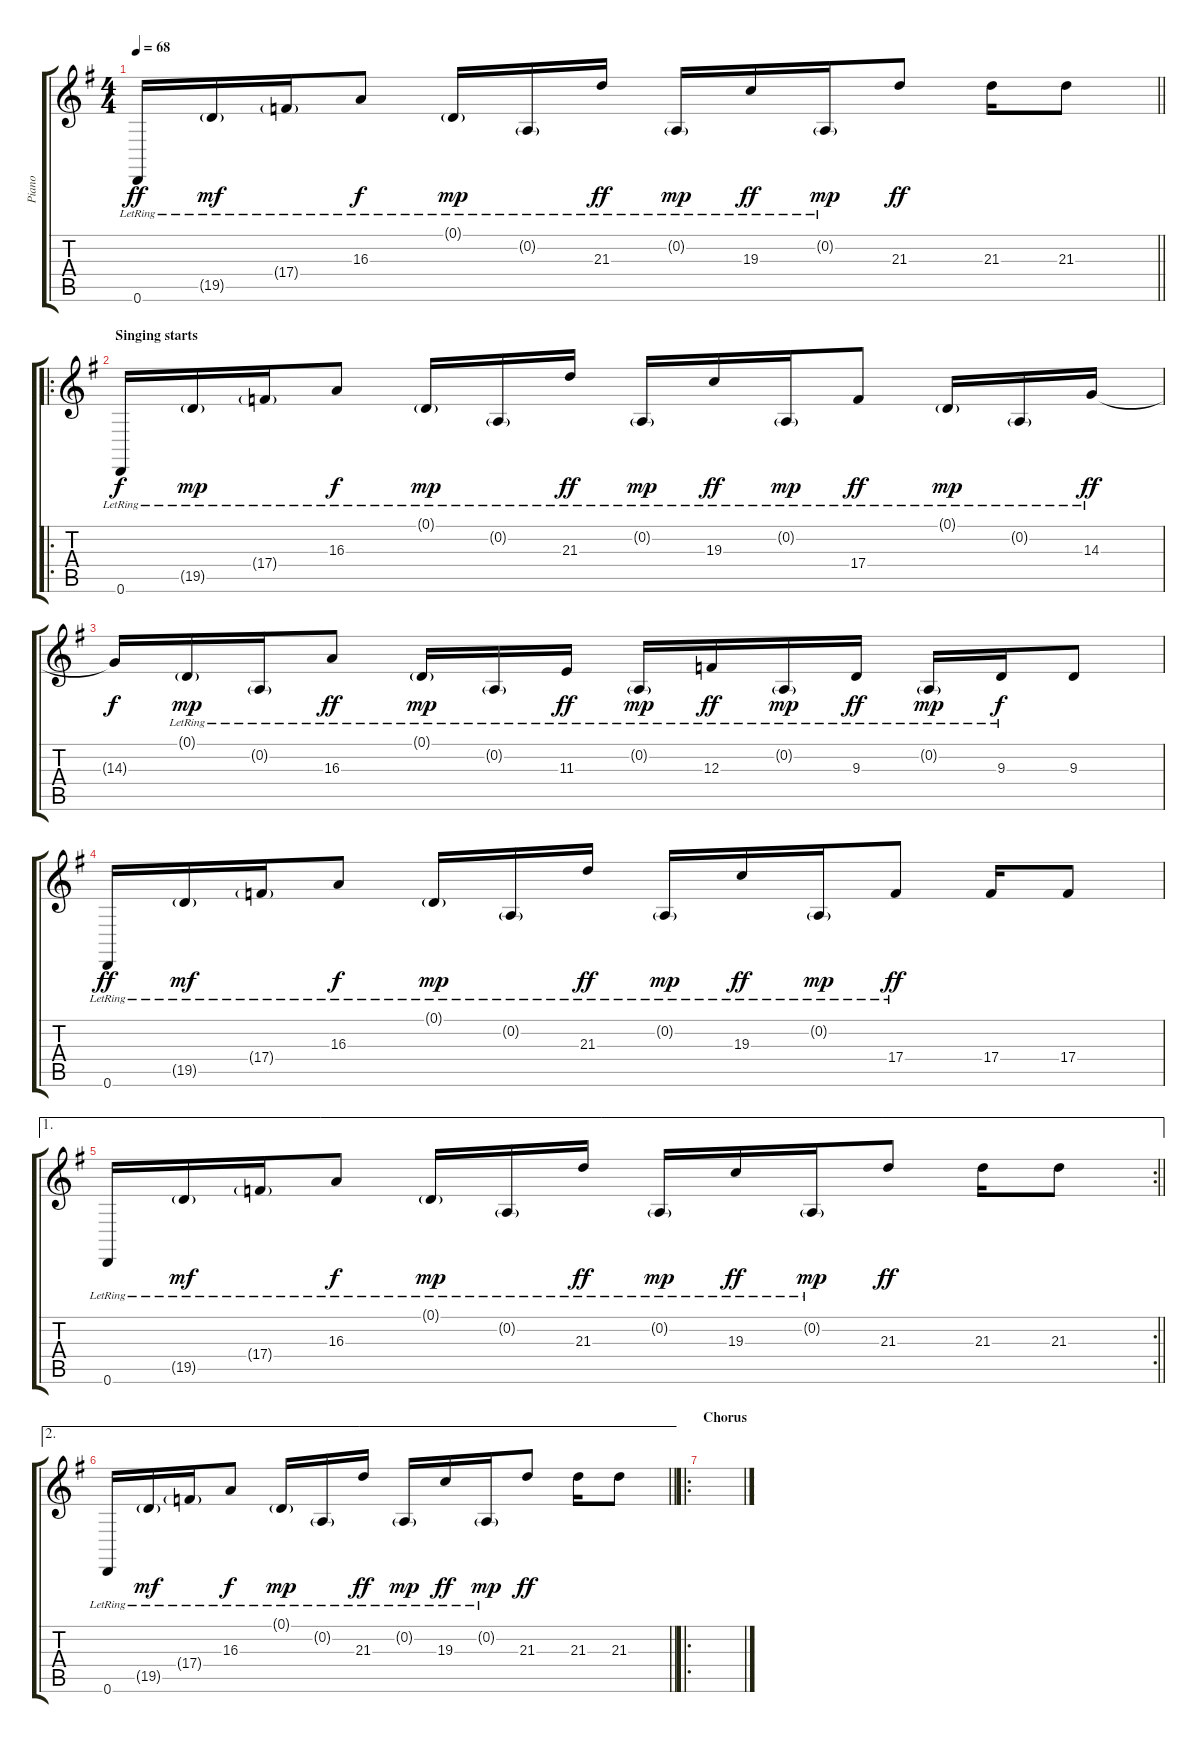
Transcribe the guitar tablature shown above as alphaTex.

\track ("Piano" "Piano") {instrument acousticgrandpiano}
\staff {score tabs}
\tuning (D4 A3 F3 C3 G2 D2) {hide}
\ts (4 4)
\tempo 68
\clef g2
\barLineRight lightlight
\ks eminor
0.6{lr}.16{dy ff} 19.5{g lr}.16{dy mf} 17.4{g lr}.16 16.3{lr}.8{dy f} 0.1{g lr}.16{dy mp} 0.2{g lr}.16 21.3{lr}.16{dy ff} 0.2{g lr}.16{dy mp} 19.3{lr}.16{dy ff} 0.2{g lr}.16{dy mp} 21.3.8{dy ff} 21.3.16 21.3.8 |
\ro
\section ("" "Singing starts")
0.6{lr}.16{dy f} 19.5{g lr}.16{dy mp} 17.4{g lr}.16 16.3{lr}.8{dy f} 0.1{g lr}.16{dy mp} 0.2{g lr}.16 21.3{lr}.16{dy ff} 0.2{g lr}.16{dy mp} 19.3{lr}.16{dy ff} 0.2{g lr}.16{dy mp} 17.4{lr}.8{dy ff} 0.1{g lr}.16{dy mp} 0.2{g lr}.16 14.3{lr}.16{dy ff} |
14.3{t}.16{dy f} 0.1{g lr}.16{dy mp} 0.2{g lr}.16 16.3{lr}.8{dy ff} 0.1{g lr}.16{dy mp} 0.2{g lr}.16 11.3{lr}.16{dy ff} 0.2{g lr}.16{dy mp} 12.3{lr}.16{dy ff} 0.2{g lr}.16{dy mp} 9.3{lr}.16{dy ff} 0.2{g lr}.16{dy mp} 9.3{lr}.16{dy f} 9.3.8 |
0.6{lr}.16{dy ff} 19.5{g lr}.16{dy mf} 17.4{g lr}.16 16.3{lr}.8{dy f} 0.1{g lr}.16{dy mp} 0.2{g lr}.16 21.3{lr}.16{dy ff} 0.2{g lr}.16{dy mp} 19.3{lr}.16{dy ff} 0.2{g lr}.16{dy mp} 17.4{lr}.8{dy ff} 17.4.16 17.4.8 |
\ae 1
\rc 2
\barLineRight lightlight
0.6{lr}.16 19.5{g lr}.16{dy mf} 17.4{g lr}.16 16.3{lr}.8{dy f} 0.1{g lr}.16{dy mp} 0.2{g lr}.16 21.3{lr}.16{dy ff} 0.2{g lr}.16{dy mp} 19.3{lr}.16{dy ff} 0.2{g lr}.16{dy mp} 21.3.8{dy ff} 21.3.16 21.3.8 |
\ae 2
\barLineRight lightlight
0.6{lr}.16 19.5{g lr}.16{dy mf} 17.4{g lr}.16 16.3{lr}.8{dy f} 0.1{g lr}.16{dy mp} 0.2{g lr}.16 21.3{lr}.16{dy ff} 0.2{g lr}.16{dy mp} 19.3{lr}.16{dy ff} 0.2{g lr}.16{dy mp} 21.3.8{dy ff} 21.3.16 21.3.8 |
\ro
\section ("" "Chorus")
